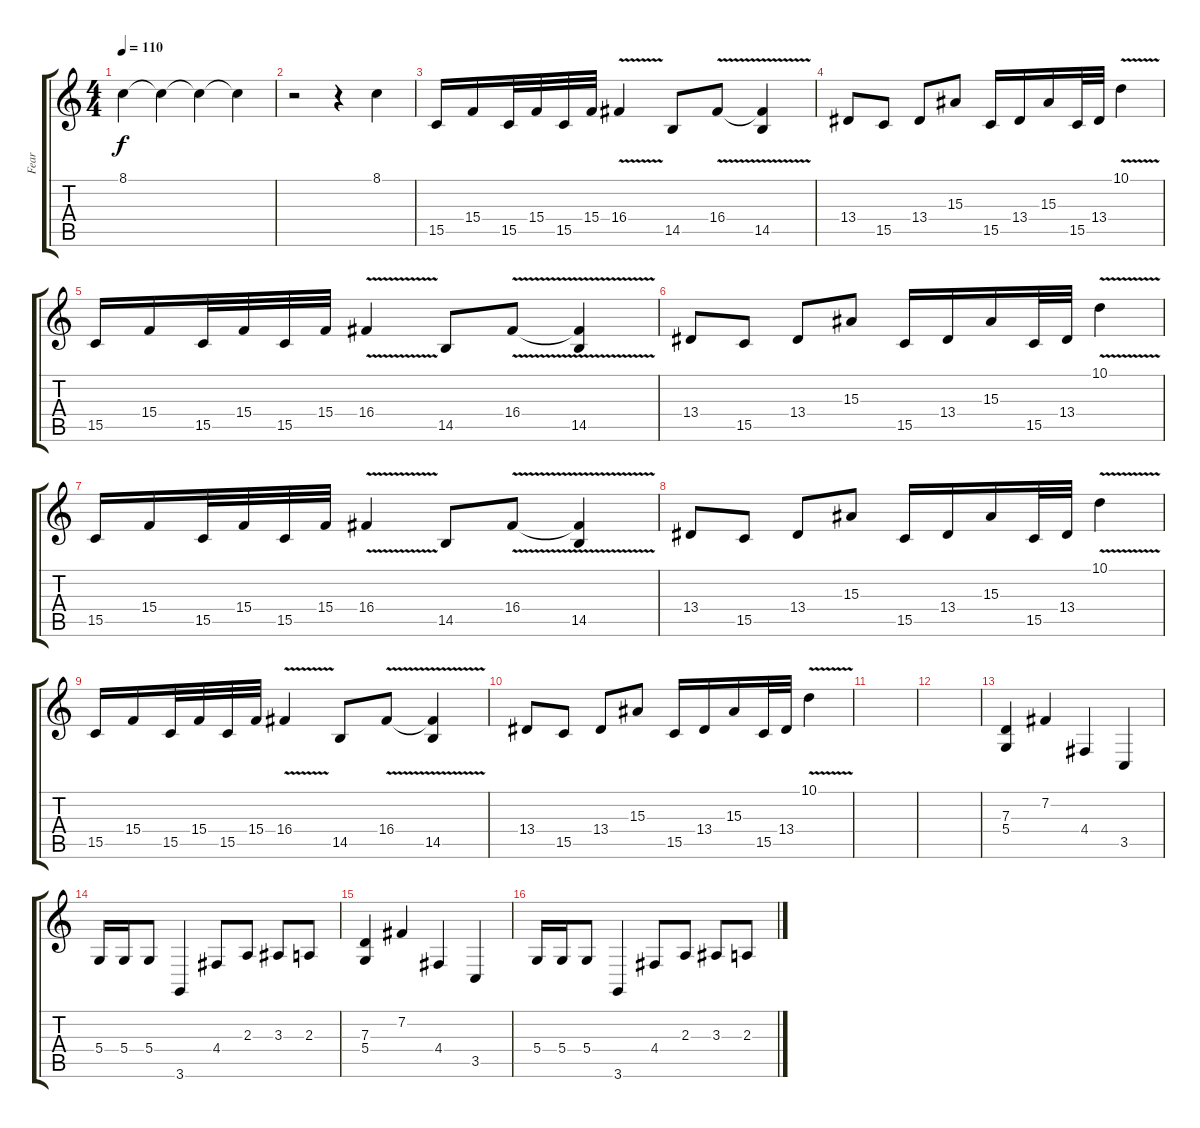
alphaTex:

\track ("Fear" "Fear") {instrument lead1square}
\staff {score tabs}
\tuning (E4 B3 G3 D3 A2 E2) {hide}
\ts (4 4)
\tempo 110
\clef g2
\ks c
8.1.4{dy f volume 0} 8.1{t}.4 8.1{t}.4 8.1{t}.4 |
r.2 r.4{volume 13} 8.1.4 |
15.5.16 15.4.16 15.5.32 15.4.32 15.5.32 15.4.32 16.4{v}.4 14.5.8 16.4{v}.8 (16.4{t} 14.5{v}).4 |
13.4.8 15.5.8 13.4.8 15.3.8 15.5.16 13.4.16 15.3.16 15.5.32 13.4.32 10.1{v}.4 |
15.5.16 15.4.16 15.5.32 15.4.32 15.5.32 15.4.32 16.4{v}.4 14.5.8 16.4{v}.8 (16.4{t} 14.5{v}).4 |
13.4.8 15.5.8 13.4.8 15.3.8 15.5.16 13.4.16 15.3.16 15.5.32 13.4.32 10.1{v}.4 |
15.5.16 15.4.16 15.5.32 15.4.32 15.5.32 15.4.32 16.4{v}.4 14.5.8 16.4{v}.8 (16.4{t} 14.5{v}).4 |
13.4.8 15.5.8 13.4.8 15.3.8 15.5.16 13.4.16 15.3.16 15.5.32 13.4.32 10.1{v}.4 |
15.5.16 15.4.16 15.5.32 15.4.32 15.5.32 15.4.32 16.4{v}.4 14.5.8 16.4{v}.8 (16.4{t} 14.5{v}).4 |
13.4.8 15.5.8 13.4.8 15.3.8 15.5.16 13.4.16 15.3.16 15.5.32 13.4.32 10.1{v}.4 |
|
|
(7.3 5.4).4{volume 13 balance 0} 7.2.4 4.4.4 3.5.4 |
5.4.16 5.4.16 5.4.8 3.6.4 4.4.8 2.3.8 3.3.8 2.3.8 |
(7.3 5.4).4 7.2.4 4.4.4 3.5.4 |
5.4.16 5.4.16 5.4.8 3.6.4 4.4.8 2.3.8 3.3.8 2.3.8
